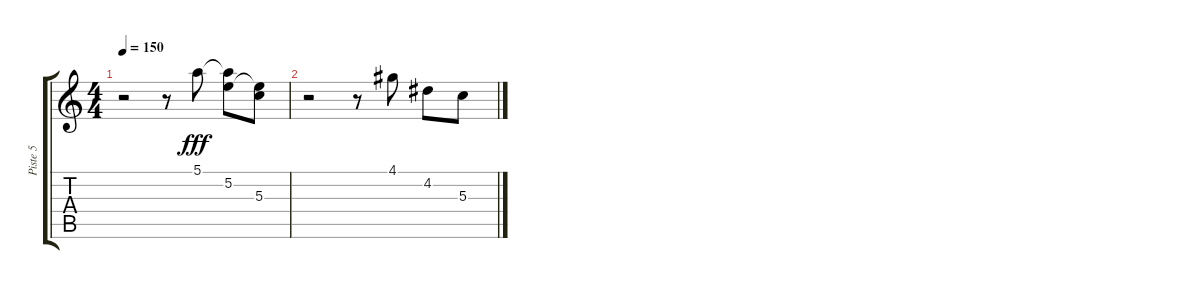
\track ("Piste 5" "Piste 5") {instrument distortionguitar}
\staff {score tabs}
\tuning (E4 B3 G3 D3 A2 E2) {hide}
\ts (4 4)
\tempo 150
\clef g2
\ks c
r.2{dy fff} r.8 5.1.8 (5.1{t} 5.2).8 (5.2{t} 5.3).8 |
r.2 r.8 4.1.8 4.2.8 5.3.8
